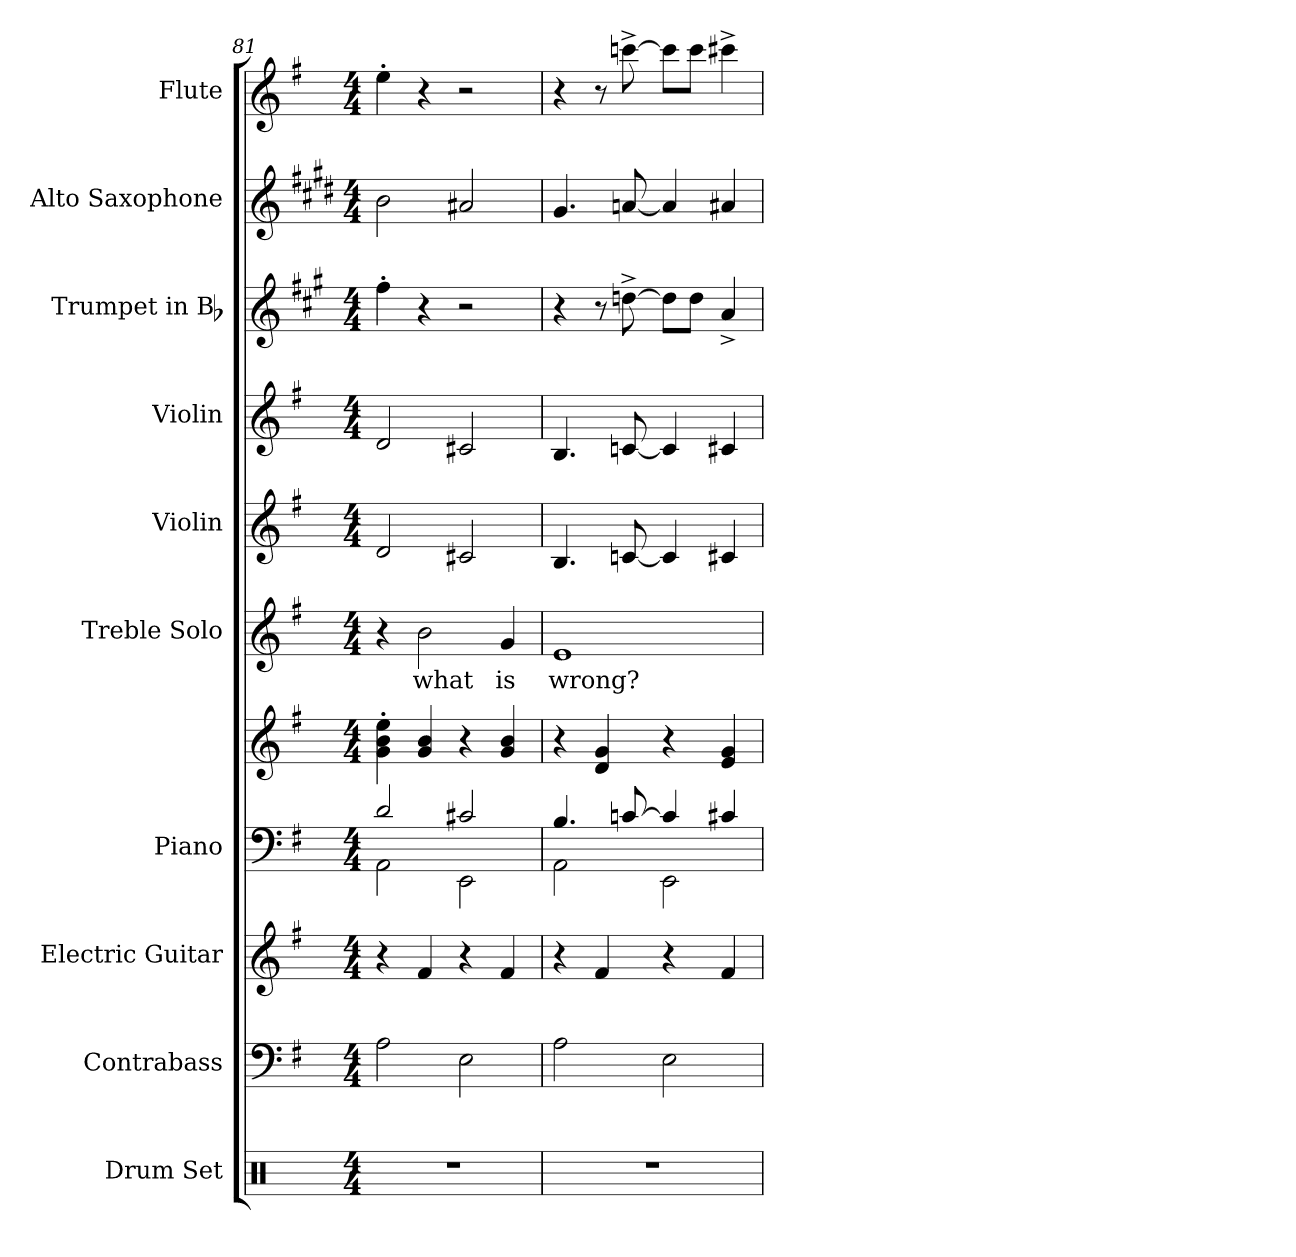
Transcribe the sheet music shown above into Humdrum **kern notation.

**kern	**kern	**kern	**kern	**kern	**kern	**text	**kern	**kern	**kern	**kern	**kern
*part10	*part9	*part8	*part7	*part7	*part6	*part6	*part5	*part4	*part3	*part2	*part1
*staff11	*staff10	*staff9	*staff8	*staff7	*staff6	*staff6	*staff5	*staff4	*staff3	*staff2	*staff1
*I"Drum Set	*I"Contrabass	*I"Electric Guitar	*I"Piano	*	*I"Treble Solo	*	*I"Violin	*I"Violin	*I"Trumpet in Bb	*I"Alto Saxophone	*I"Flute
*I'Dr.	*I'Cb.	*I'E. Gtr.	*I'Pno.	*	*I'Tr. Solo	*	*I'Vln.	*I'Vln.	*I'Tpt.	*I'Alto Sax.	*I'Fl.
!!LO:PB:g=z
*clefX	*clefF4	*clefG2	*clefF4	*clefG2	*clefG2	*	*clefG2	*clefG2	*clefG2	*clefG2	*clefG2
*	*ITrd7c12	*ITrd7c12	*	*	*	*	*	*	*ITrd1c2	*ITrd5c9	*
*k[]	*k[f#]	*k[f#]	*k[f#]	*k[f#]	*k[f#]	*	*k[f#]	*k[f#]	*k[f#]	*k[f#]	*k[f#]
*C:	*G:	*G:	*G:	*G:	*G:	*	*G:	*G:	*G:	*G:	*G:
*M4/4	*M4/4	*M4/4	*M4/4	*M4/4	*M4/4	*	*M4/4	*M4/4	*M4/4	*M4/4	*M4/4
=81	=81	=81	=81	=81	=81	=81	=81	=81	=81	=81	=81
*	*	*	*^	*	*	*	*	*	*	*	*
1r	2AAi\	4r	2di/	2AAi\	4gi\' 4bi' 4eei'	4r	.	2di/	2di/	4ee'i\	2di\	4ee'i\
!	!	!	!	!	!	!	!LO:LY:b:color=#000000	!	!	!	!	!
.	.	4F#i/	.	.	4gi/ 4bi	2bi\	what	.	.	4r	.	4r
.	2EEi\	4r	2c#Xi/	2EEi\	4r	.	.	2c#Xi/	2c#Xi/	2r	2c#Xi/	2r
!	!	!	!	!	!	!	!LO:LY:b:color=#000000	!	!	!	!	!
.	.	4F#i/	.	.	4gi/ 4bi	4gi/	is	.	.	.	.	.
=82	=82	=82	=82	=82	=82	=82	=82	=82	=82	=82	=82	=82
!	!	!	!	!	!	!	!LO:LY:b:color=#000000	!	!	!	!	!
1r	2AAi\	4r	4.Bi/	2AAi\	4r	1ei	wrong?	4.Bi/	4.Bi/	4r	4.Bi/	4r
.	.	4F#i/	.	.	4di/ 4gi	.	.	.	.	8r	.	8r
.	.	.	[>8cni/	.	.	.	.	[<8cni/	[<8cni/	[>8ccn^i\	[<8cni/	[>8cccn^i\
.	2EEi\	4r	4ci/]	2EEi\	4r	.	.	4ci/]	4ci/]	8cci\L]	4ci/]	8ccci\L]
.	.	.	.	.	.	.	.	.	.	8cci\J	.	8ccci\J
.	.	4F#i/	4c#Xi/	.	4ei/ 4gi	.	.	4c#Xi/	4c#Xi/	4g^i/	4c#Xi/	4ccc#X^i\
*	*	*	*v	*v	*	*	*	*	*	*	*	*
=	=	=	=	=	=	=	=	=	=	=	=
*-	*-	*-	*-	*-	*-	*-	*-	*-	*-	*-	*-
